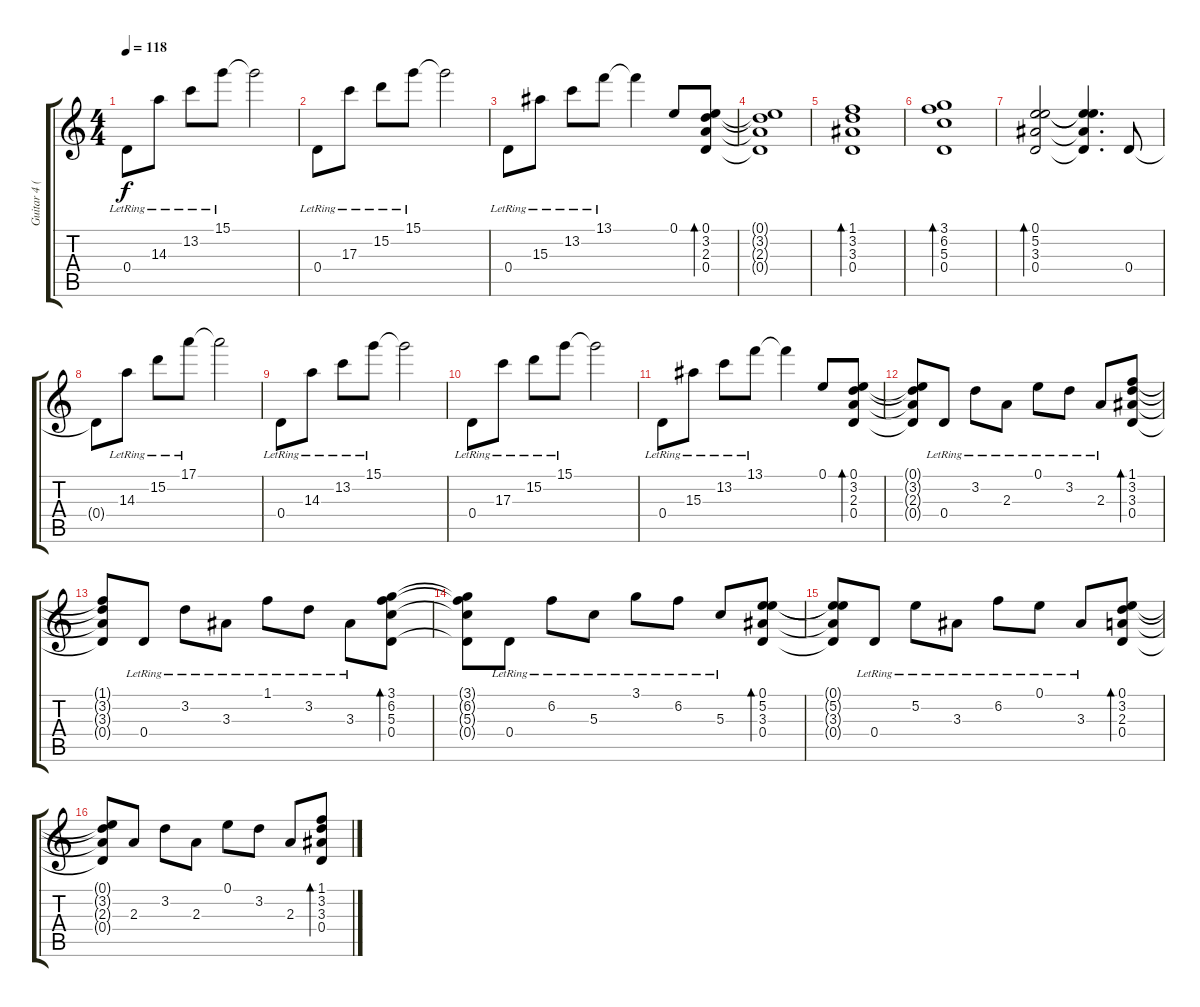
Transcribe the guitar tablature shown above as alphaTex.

\track ("Guitar 4 (M. Wilton)" "Guitar 4 (") {instrument electricguitarclean}
\staff {score tabs}
\tuning (E4 B3 G3 D3 A2 E2) {hide}
\ts (4 4)
\tempo 118
\clef g2
\ks c
0.4{lr}.8{dy f} 14.3{lr}.8 13.2{lr}.8 15.1{lr}.8 15.1{t}.2 |
0.4{lr}.8 17.3{lr}.8 15.2{lr}.8 15.1{lr}.8 15.1{t}.2 |
0.4{lr}.8 15.3{lr}.8 13.2{lr}.8 13.1{lr}.8 13.1{t}.4 0.1.8 (0.1 3.2 2.3 0.4).8{bd 240} |
(0.1{t} 3.2{t} 2.3{t} 0.4{t}).1 |
(1.1 3.2 3.3 0.4).1{bd 240} |
(3.1 6.2 5.3 0.4).1{bd 240} |
(0.1 5.2 3.3 0.4).2{bd 240} (0.1{t} 5.2{t} 3.3{t} 0.4{t}).4{d} 0.4.8 |
0.4{t}.8 14.3{lr}.8 15.2{lr}.8 17.1{lr}.8 17.1{t}.2 |
0.4{lr}.8 14.3{lr}.8 13.2{lr}.8 15.1{lr}.8 15.1{t}.2 |
0.4{lr}.8 17.3{lr}.8 15.2{lr}.8 15.1{lr}.8 15.1{t}.2 |
0.4{lr}.8 15.3{lr}.8 13.2{lr}.8 13.1{lr}.8 13.1{t}.4 0.1.8 (0.1 3.2 2.3 0.4).8{bd 240} |
(0.1{t} 3.2{t} 2.3{t} 0.4{t}).8 0.4{lr}.8 3.2{lr}.8 2.3{lr}.8 0.1{lr}.8 3.2{lr}.8 2.3{lr}.8 (1.1 3.2 3.3 0.4).8{bd 240} |
(1.1{t} 3.2{t} 3.3{t} 0.4{t}).8 0.4{lr}.8 3.2{lr}.8 3.3{lr}.8 1.1{lr}.8 3.2{lr}.8 3.3{lr}.8 (3.1 6.2 5.3 0.4).8{bd 240} |
(3.1{t} 6.2{t} 5.3{t} 0.4{t}).8 0.4{lr}.8 6.2{lr}.8 5.3{lr}.8 3.1{lr}.8 6.2{lr}.8 5.3{lr}.8 (0.1 5.2 3.3 0.4).8{bd 240} |
(0.1{t} 5.2{t} 3.3{t} 0.4{t}).8 0.4{lr}.8 5.2{lr}.8 3.3{lr}.8 6.2{lr}.8 0.1{lr}.8 3.3{lr}.8 (0.1 3.2 2.3 0.4).8{bd 240} |
(0.1{t} 3.2{t} 2.3{t} 0.4{t}).8 2.3.8 3.2.8 2.3.8 0.1.8 3.2.8 2.3.8 (1.1 3.2 3.3 0.4).8{bd 240}
